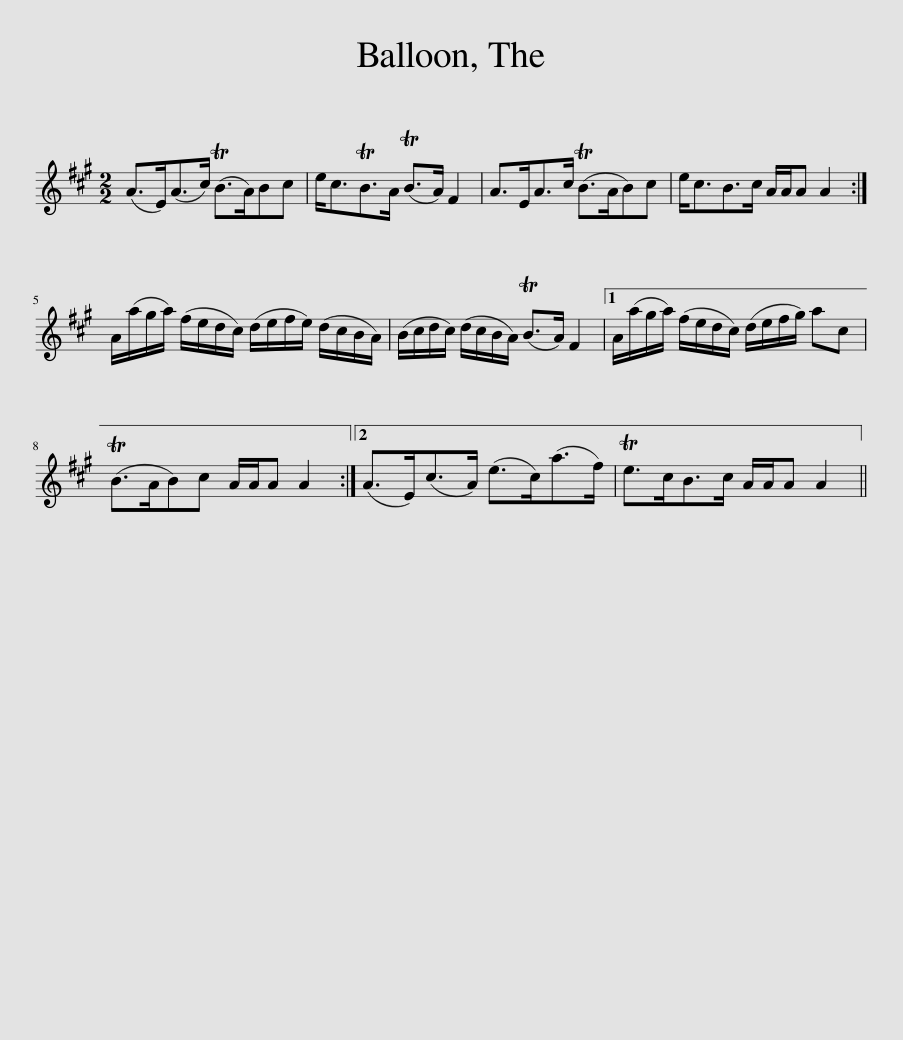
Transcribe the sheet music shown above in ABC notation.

X:1
L:1/8
M:2/2
I:linebreak $
K:A
V:1 treble
V:1
 (A>E)(A>c) (TB>A)Bc | e<cTB>A (TB>A) F2 | A>EA>c (TB>AB)c | e<cB>c A/A/A A2 :|$ A/(a/g/a/) (f/e/d/c/) (d/e/f/e/) (d/c/B/A/) | %5
 (B/c/d/c/) (d/c/B/A/) (TB>A) F2 |1 A/(a/g/a/) (f/e/d/c/) (d/e/f/g/) ac |$ (TB>AB)c A/A/A A2 :|2 (A>E)(c>A) (e>c)(a>f) | Te>cB>c A/A/A A2 || %10
